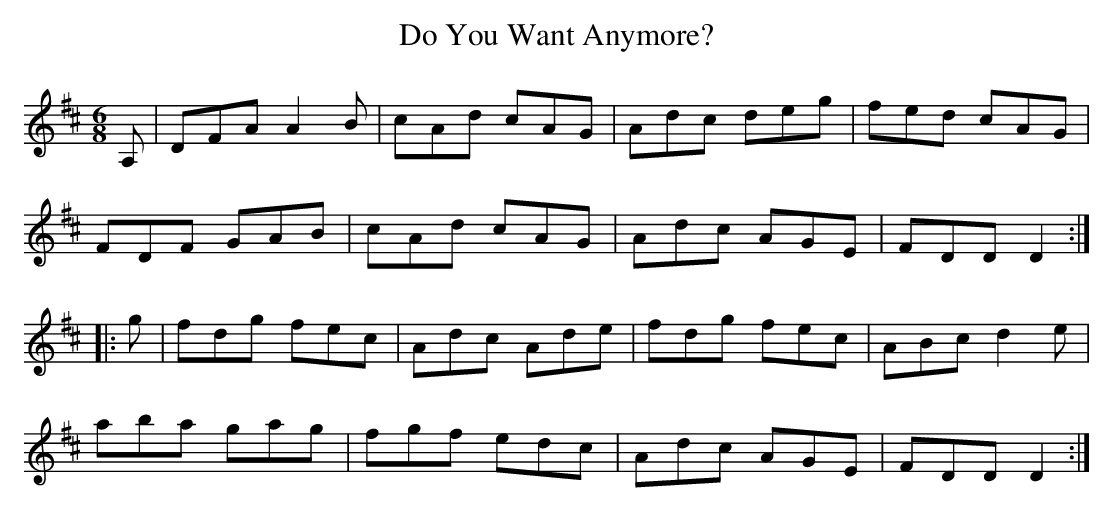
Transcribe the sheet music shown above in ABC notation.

X:1
T: Do You Want Anymore?
M: 6/8
L: 1/8
K: D
   A, | DFA A2 B | cAd cAG | Adc deg | fed cAG  |
        FDF GAB  | cAd cAG | Adc AGE | FDD D2  :|
|: g  | fdg fec  | Adc Ade | fdg fec | ABc d2 e |
        aba gag  | fgf edc | Adc AGE | FDD D2  :|
